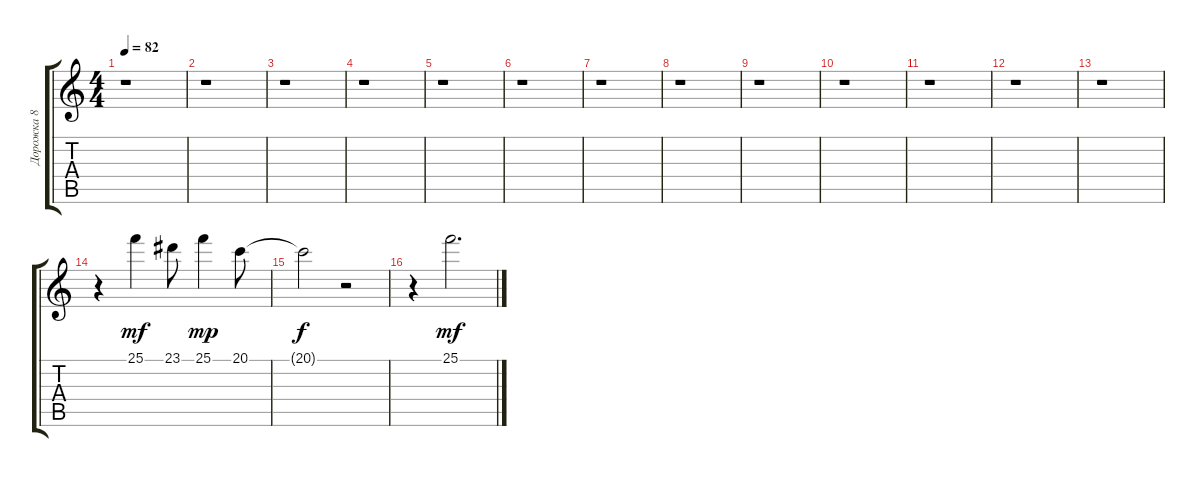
\track ("Дорожка 8" "Дорожка 8") {instrument whistle}
\staff {score tabs}
\tuning (E4 B3 G3 D3 A2 E2) {hide}
\ts (4 4)
\tempo 82
\clef g2
\ks c
r.1{dy f} |
r.1 |
r.1 |
r.1 |
r.1 |
r.1 |
r.1 |
r.1 |
r.1 |
r.1 |
r.1 |
r.1 |
r.1 |
r.4 25.1.4{dy mf} 23.1.8 25.1.4{dy mp} 20.1.8 |
20.1{t}.2{dy f} r.2 |
r.4 25.1.2{d dy mf}
